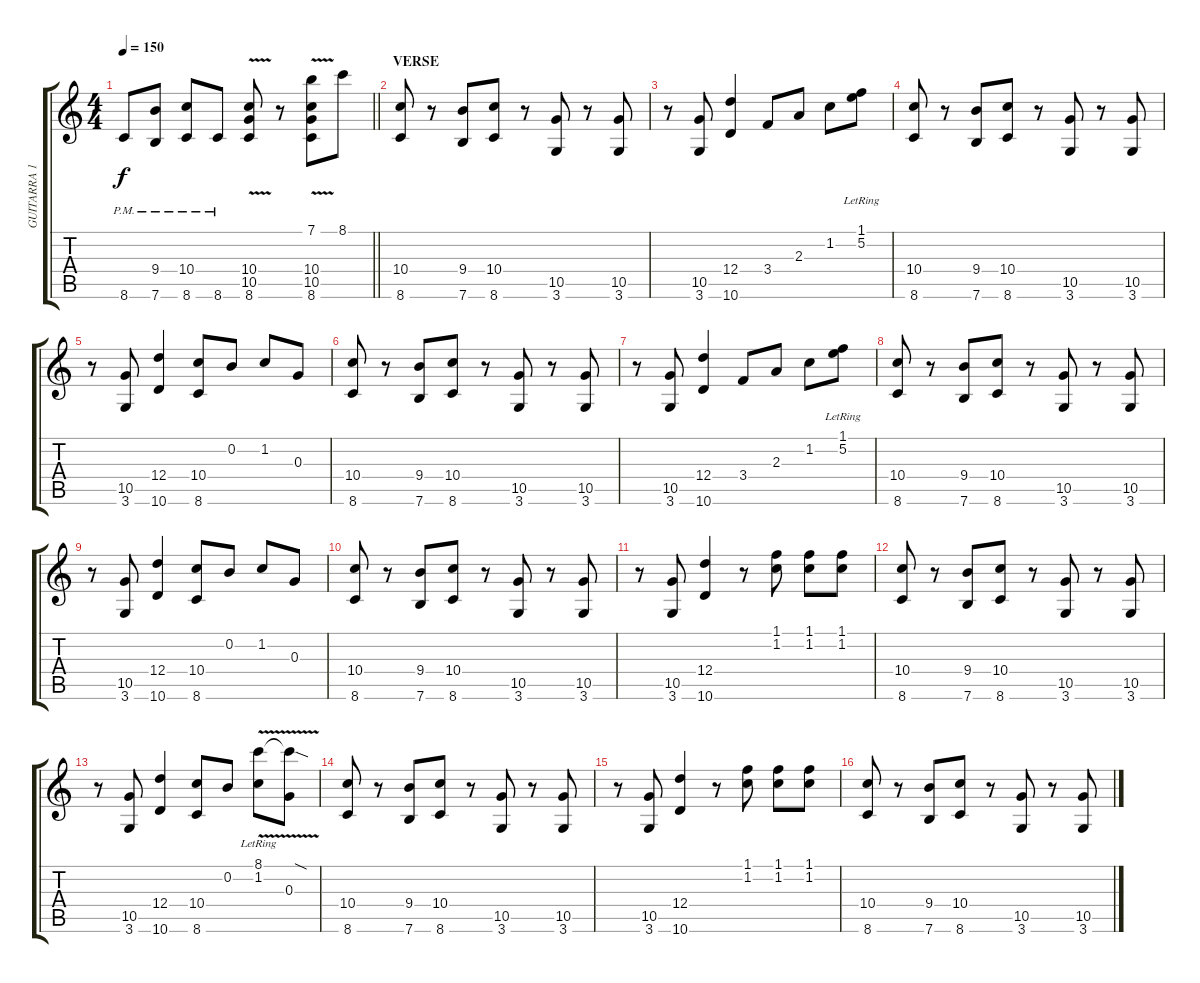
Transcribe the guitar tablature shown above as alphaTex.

\track ("GUITARRA 1y2" "GUITARRA 1") {instrument overdrivenguitar}
\staff {score tabs}
\tuning (E4 B3 G3 D3 A2 E2) {hide}
\ts (4 4)
\tempo 150
\clef g2
\barLineRight lightlight
\ks c
8.6{pm}.8{dy f} (9.4{pm} 7.6{pm}).8 (10.4{pm} 8.6{pm}).8 8.6{pm}.8 (10.4{v} 10.5 8.6).8 r.8 (7.1 10.4{v} 10.5 8.6).8 8.1.8 |
\section ("" "VERSE")
(10.4 8.6).8 r.8 (9.4 7.6).8 (10.4 8.6).8 r.8 (10.5 3.6).8 r.8 (10.5 3.6).8 |
r.8 (10.5 3.6).8 (12.4 10.6).4 3.4.8 2.3.8 1.2.8 (1.1{lr} 5.2).8 |
(10.4 8.6).8 r.8 (9.4 7.6).8 (10.4 8.6).8 r.8 (10.5 3.6).8 r.8 (10.5 3.6).8 |
r.8 (10.5 3.6).8 (12.4 10.6).4 (10.4 8.6).8 0.2.8 1.2.8 0.3.8 |
(10.4 8.6).8 r.8 (9.4 7.6).8 (10.4 8.6).8 r.8 (10.5 3.6).8 r.8 (10.5 3.6).8 |
r.8 (10.5 3.6).8 (12.4 10.6).4 3.4.8 2.3.8 1.2.8 (1.1{lr} 5.2).8 |
(10.4 8.6).8 r.8 (9.4 7.6).8 (10.4 8.6).8 r.8 (10.5 3.6).8 r.8 (10.5 3.6).8 |
r.8 (10.5 3.6).8 (12.4 10.6).4 (10.4 8.6).8 0.2.8 1.2.8 0.3.8 |
(10.4 8.6).8 r.8 (9.4 7.6).8 (10.4 8.6).8 r.8 (10.5 3.6).8 r.8 (10.5 3.6).8 |
r.8 (10.5 3.6).8 (12.4 10.6).4 r.8 (1.1 1.2).8 (1.1 1.2).8 (1.1 1.2).8 |
(10.4 8.6).8 r.8 (9.4 7.6).8 (10.4 8.6).8 r.8 (10.5 3.6).8 r.8 (10.5 3.6).8 |
r.8 (10.5 3.6).8 (12.4 10.6).4 (10.4 8.6).8 0.2.8 (8.1{v lr} 1.2).8 (8.1{sod t} 0.3).8 |
(10.4 8.6).8 r.8 (9.4 7.6).8 (10.4 8.6).8 r.8 (10.5 3.6).8 r.8 (10.5 3.6).8 |
r.8 (10.5 3.6).8 (12.4 10.6).4 r.8 (1.1 1.2).8 (1.1 1.2).8 (1.1 1.2).8 |
(10.4 8.6).8 r.8 (9.4 7.6).8 (10.4 8.6).8 r.8 (10.5 3.6).8 r.8 (10.5 3.6).8
